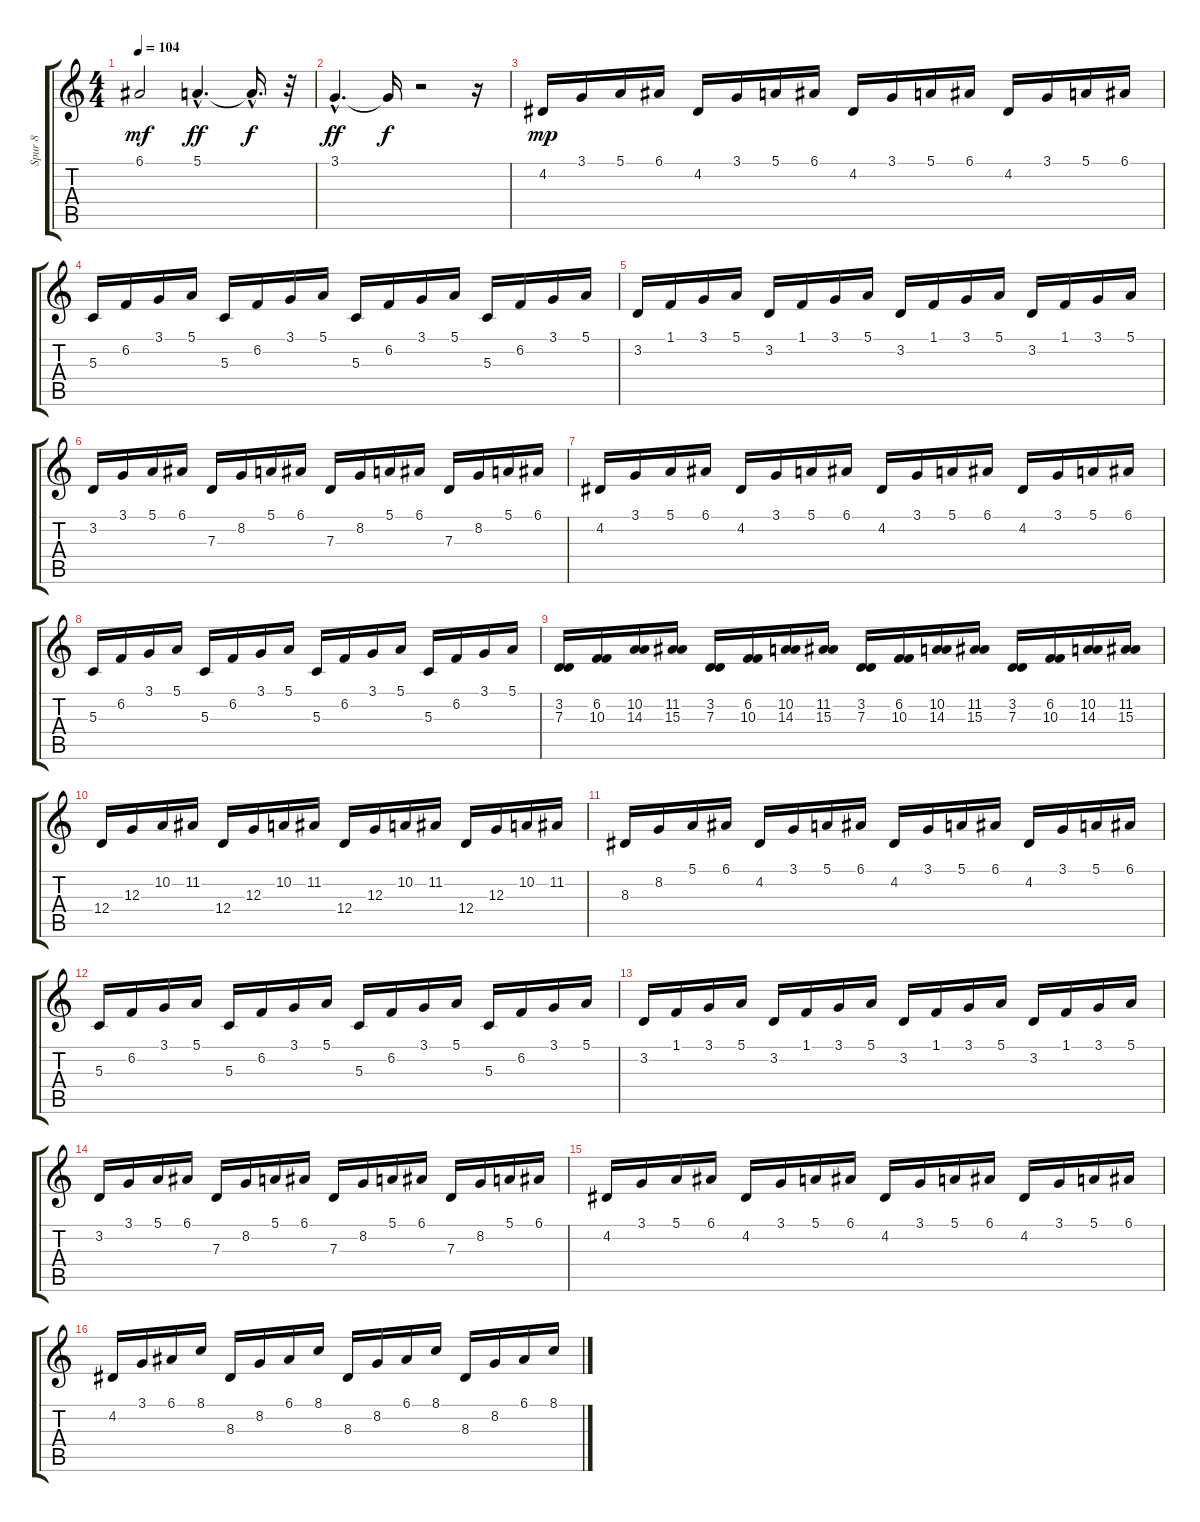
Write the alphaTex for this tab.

\track ("Spur 8" "Spur 8") {instrument electricpiano2}
\staff {score tabs}
\tuning (E4 B3 G3 D3 A2 E2) {hide}
\ts (4 4)
\tempo 104
\clef g2
\ks c
6.1.2{dy mf} 5.1{hac}.4{d dy ff} 5.1{hac t}.16{d dy f} r.32 |
3.1{hac}.4{d dy ff} 3.1{t}.16{dy f} r.2 r.16 |
4.2.16{dy mp} 3.1.16 5.1.16 6.1.16 4.2.16 3.1.16 5.1.16 6.1.16 4.2.16 3.1.16 5.1.16 6.1.16 4.2.16 3.1.16 5.1.16 6.1.16 |
5.3.16 6.2.16 3.1.16 5.1.16 5.3.16 6.2.16 3.1.16 5.1.16 5.3.16 6.2.16 3.1.16 5.1.16 5.3.16 6.2.16 3.1.16 5.1.16 |
3.2.16 1.1.16 3.1.16 5.1.16 3.2.16 1.1.16 3.1.16 5.1.16 3.2.16 1.1.16 3.1.16 5.1.16 3.2.16 1.1.16 3.1.16 5.1.16 |
3.2.16 3.1.16 5.1.16 6.1.16 7.3.16 8.2.16 5.1.16 6.1.16 7.3.16 8.2.16 5.1.16 6.1.16 7.3.16 8.2.16 5.1.16 6.1.16 |
4.2.16 3.1.16 5.1.16 6.1.16 4.2.16 3.1.16 5.1.16 6.1.16 4.2.16 3.1.16 5.1.16 6.1.16 4.2.16 3.1.16 5.1.16 6.1.16 |
5.3.16 6.2.16 3.1.16 5.1.16 5.3.16 6.2.16 3.1.16 5.1.16 5.3.16 6.2.16 3.1.16 5.1.16 5.3.16 6.2.16 3.1.16 5.1.16 |
(3.2 7.3).16 (6.2 10.3).16 (10.2 14.3).16 (11.2 15.3).16 (3.2 7.3).16 (6.2 10.3).16 (10.2 14.3).16 (11.2 15.3).16 (3.2 7.3).16 (6.2 10.3).16 (10.2 14.3).16 (11.2 15.3).16 (3.2 7.3).16 (6.2 10.3).16 (10.2 14.3).16 (11.2 15.3).16 |
12.4.16 12.3.16 10.2.16 11.2.16 12.4.16 12.3.16 10.2.16 11.2.16 12.4.16 12.3.16 10.2.16 11.2.16 12.4.16 12.3.16 10.2.16 11.2.16 |
8.3.16 8.2.16 5.1.16 6.1.16 4.2.16 3.1.16 5.1.16 6.1.16 4.2.16 3.1.16 5.1.16 6.1.16 4.2.16 3.1.16 5.1.16 6.1.16 |
5.3.16 6.2.16 3.1.16 5.1.16 5.3.16 6.2.16 3.1.16 5.1.16 5.3.16 6.2.16 3.1.16 5.1.16 5.3.16 6.2.16 3.1.16 5.1.16 |
3.2.16 1.1.16 3.1.16 5.1.16 3.2.16 1.1.16 3.1.16 5.1.16 3.2.16 1.1.16 3.1.16 5.1.16 3.2.16 1.1.16 3.1.16 5.1.16 |
3.2.16 3.1.16 5.1.16 6.1.16 7.3.16 8.2.16 5.1.16 6.1.16 7.3.16 8.2.16 5.1.16 6.1.16 7.3.16 8.2.16 5.1.16 6.1.16 |
4.2.16 3.1.16 5.1.16 6.1.16 4.2.16 3.1.16 5.1.16 6.1.16 4.2.16 3.1.16 5.1.16 6.1.16 4.2.16 3.1.16 5.1.16 6.1.16 |
4.2.16 3.1.16 6.1.16 8.1.16 8.3.16 8.2.16 6.1.16 8.1.16 8.3.16 8.2.16 6.1.16 8.1.16 8.3.16 8.2.16 6.1.16 8.1.16
